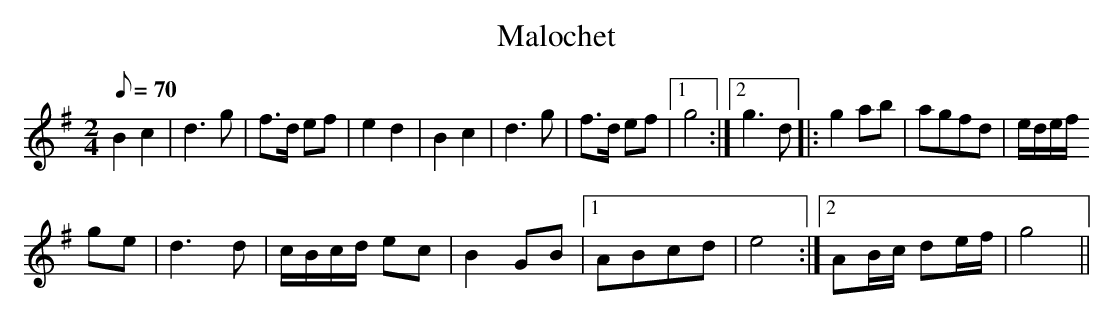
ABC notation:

X:1
T:Malochet
M:2/4
L:1/8
Q:70
K:G
B2c2|d3 g|f>d ef|e2 d2|B2c2|d3g|f>d ef|1g4:|2g3d|:g2 ab|agfd|e/2d/2e/2f/
2 ge|d3d|c/2B/2c/2d/2 ec|B2GB|1ABcd|e4:|2AB/2c/2 de/2f/2|g4||
